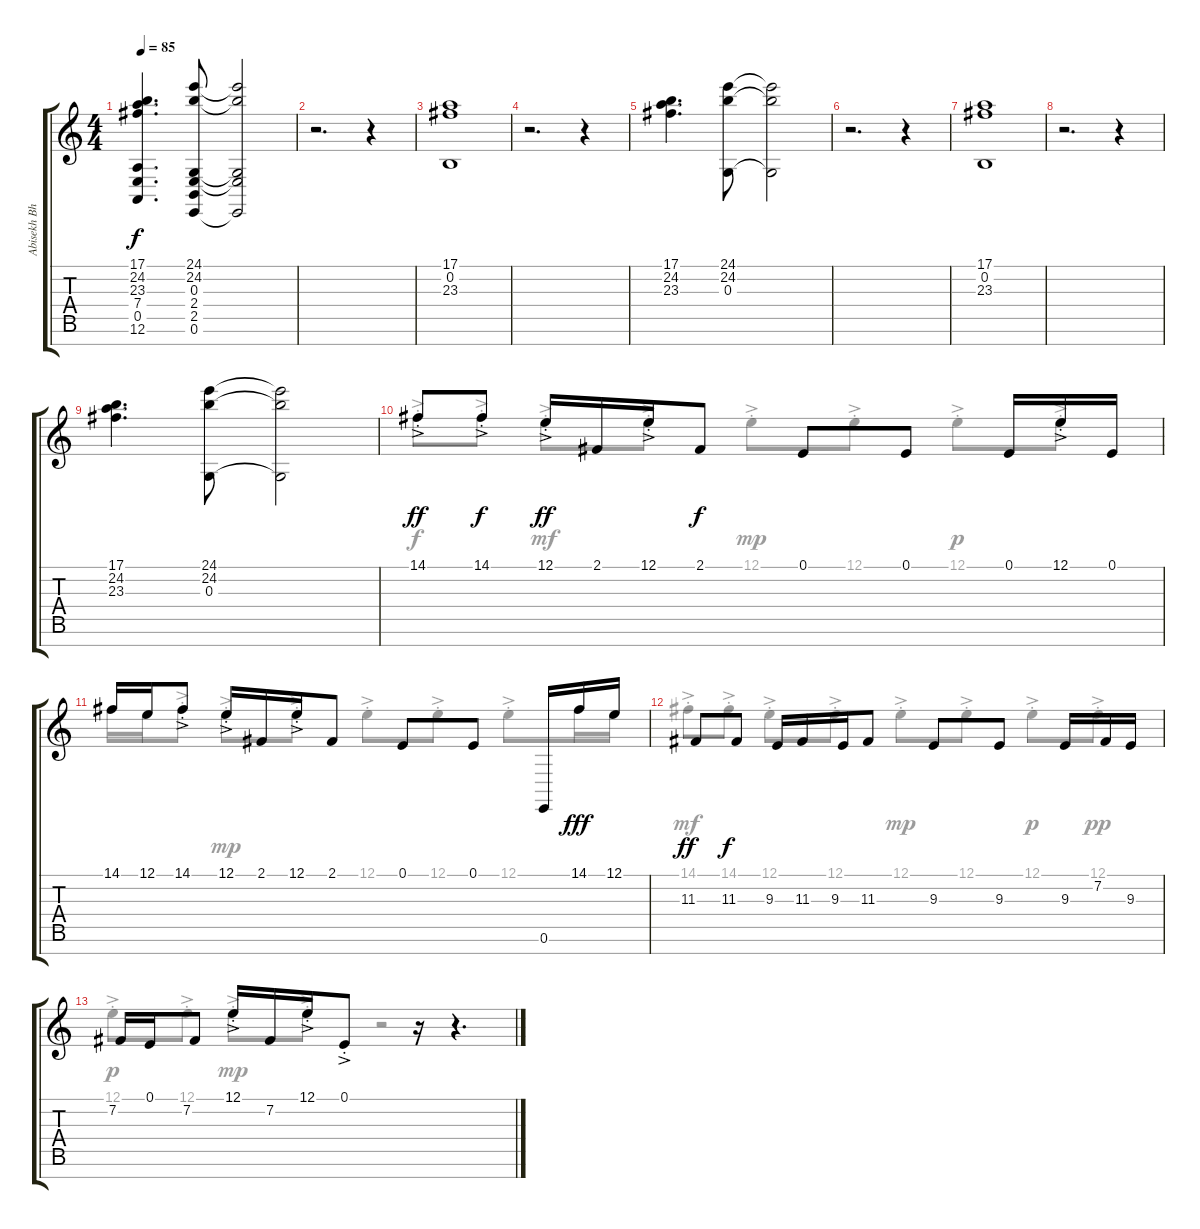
\track ("Abisekh Bhadra - Synth" "Abisekh Bh") {instrument lead1square}
\staff {score tabs}
\tuning (E4 B3 G3 D3 A2 E2 B1) {hide}
\voice
\ts (4 4)
\tempo 85
\clef g2
\ks c
(17.1 24.2 23.3 7.4 0.5 12.6).4{d dy f} (24.1 24.2 0.3 2.4 2.5 0.6).8 (24.1{t} 24.2{t} 0.3{t} 2.4{t} 0.6{t}).2 |
r.2{d} r.4 |
(17.1 0.2 23.3).1{volume 10} |
r.2{d} r.4 |
(17.1 24.2 23.3).4{d} (24.1 24.2 0.3).8 (24.1{t} 24.2{t} 0.3{t}).2 |
r.2{d} r.4 |
(17.1 0.2 23.3).1{volume 10} |
r.2{d} r.4 |
(17.1 24.2 23.3).4{d} (24.1 24.2 0.3).8 (24.1{t} 24.2{t} 0.3{t}).2 |
14.1{ac st}.8{dy ff} 14.1{ac st}.8{dy f} 12.1{ac st}.16{dy ff} 2.1.16 12.1{ac st}.16 2.1.8{dy f} 0.1.8 0.1.8 0.1.16 12.1{ac st}.16 0.1.16 |
14.1.16 12.1.16 14.1{ac st}.8 12.1{ac st}.16 2.1.16 12.1{ac st}.16 2.1.8 0.1.8 0.1.8 0.6.16 14.1.16{dy fff} 12.1.16 |
11.3.8{dy ff} 11.3.8{dy f} 9.3.16 11.3.16 9.3.16 11.3.8 9.3.8 9.3.8 9.3.16 7.2.16 9.3.16 |
7.2.16 0.1.16 7.2.8 12.1{ac st}.16 7.2.16 12.1{ac st}.16 0.1{ac st}.8 r.16 r.4{d}
\voice
\clef g2
\ottava regular
\simile none
\ks c
|
|
|
|
|
|
|
|
|
14.1{ac st}.8{dy f} 14.1{ac st}.8 12.1{ac st}.8{dy mf} 12.1{ac st}.8 12.1{ac st}.8{dy mp} 12.1{ac st}.8 12.1{ac st}.8{dy p} 12.1{ac st}.8 |
14.1.16 12.1.16 14.1{ac st}.8 12.1{ac st}.8{dy mp} 12.1{ac st}.8 12.1{ac st}.8 12.1{ac st}.8 12.1{ac st}.8 14.1.16{dy fff} 12.1.16 |
14.1{ac st}.8{dy mf} 14.1{ac st}.8 12.1{ac st}.8 12.1{ac st}.8 12.1{ac st}.8{dy mp} 12.1{ac st}.8 12.1{ac st}.8{dy p} 12.1{ac st}.8{dy pp} |
12.1{ac st}.8{dy p} 12.1{ac st}.8 12.1{ac st}.8{dy mp} 12.1{ac st}.8 r.2
